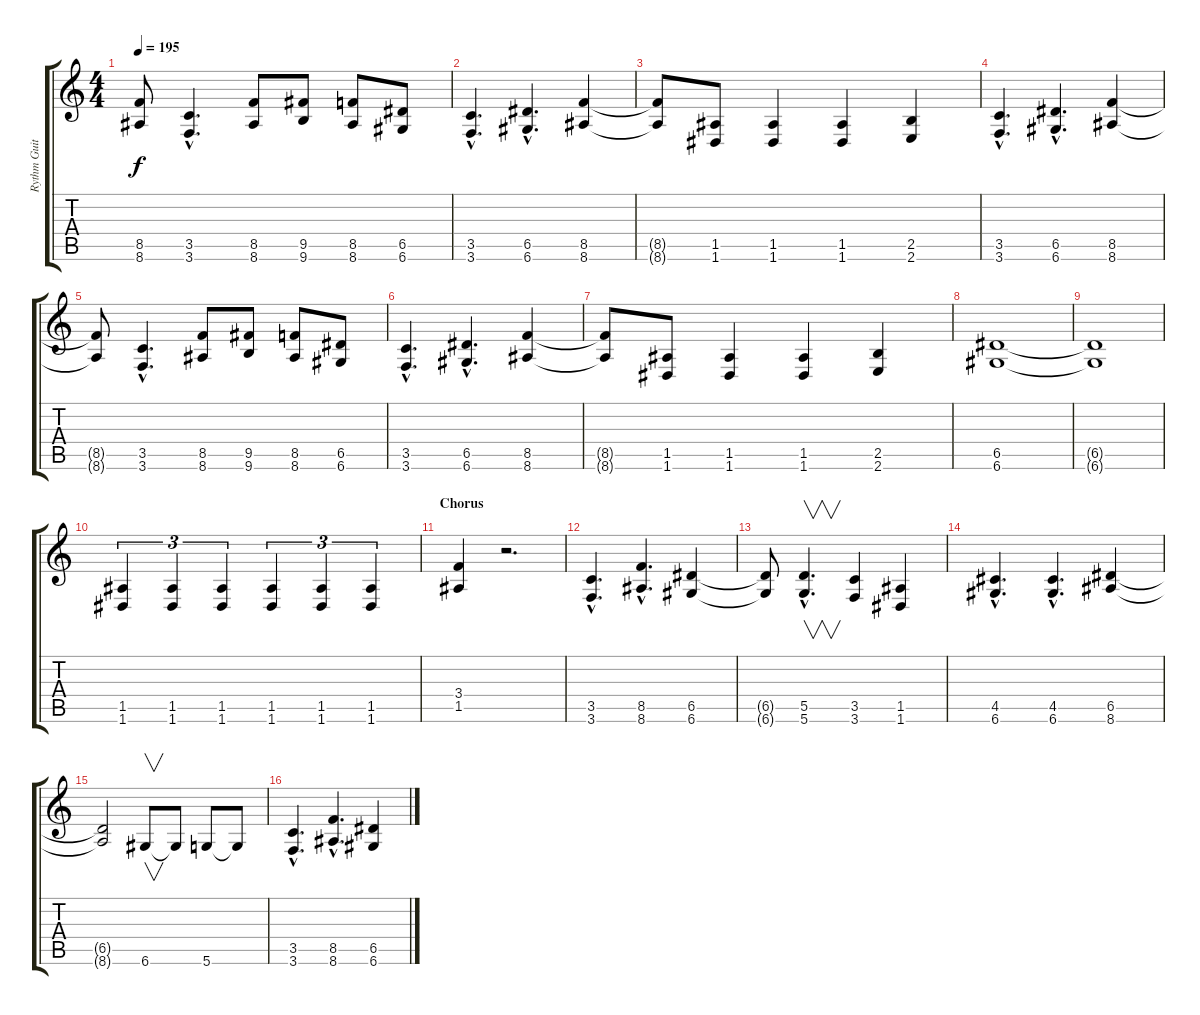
\track ("Rythm Guitar" "Rythm Guit") {instrument distortionguitar}
\staff {score tabs}
\tuning (E4 B3 G3 D3 A2 D2) {hide}
\ts (4 4)
\tempo 195
\clef g2
\ks c
(8.5{t} 8.6{t}).8{dy f} (3.5{hac} 3.6{hac}).4{d} (8.5 8.6).8 (9.5 9.6).8 (8.5 8.6).8 (6.5 6.6).8 |
(3.5{hac} 3.6{hac}).4{d} (6.5{hac} 6.6{hac}).4{d} (8.5 8.6).4 |
(8.5{t} 8.6{t}).8 (1.5 1.6).8 (1.5 1.6).4 (1.5 1.6).4 (2.5 2.6).4 |
(3.5{hac} 3.6{hac}).4{d} (6.5{hac} 6.6{hac}).4{d} (8.5 8.6).4 |
(8.5{t} 8.6{t}).8 (3.5{hac} 3.6{hac}).4{d} (8.5 8.6).8 (9.5 9.6).8 (8.5 8.6).8 (6.5 6.6).8 |
(3.5{hac} 3.6{hac}).4{d} (6.5{hac} 6.6{hac}).4{d} (8.5 8.6).4 |
(8.5{t} 8.6{t}).8 (1.5 1.6).8 (1.5 1.6).4 (1.5 1.6).4 (2.5 2.6).4 |
(6.5 6.6).1 |
(6.5{t} 6.6{t}).1 |
(1.5 1.6).4{tu (3 2)} (1.5 1.6).4{tu (3 2)} (1.5 1.6).4{tu (3 2)} (1.5 1.6).4{tu (3 2)} (1.5 1.6).4{tu (3 2)} (1.5 1.6).4{tu (3 2)} |
\section ("" "Chorus")
(3.4 1.5).4 r.2{d} |
(3.5{hac} 3.6{hac}).4{d} (8.5{hac} 8.6{hac}).4{d} (6.5 6.6).4 |
(6.5{t} 6.6{t}).8 (5.5{hac} 5.6{hac}).4{v d} (3.5 3.6).4 (1.5 1.6).4 |
(4.5{hac} 6.6{hac}).4{d} (4.5{hac} 6.6{hac}).4{d} (6.5 8.6).4 |
(6.5{t} 8.6{t}).2 6.6.8{v} 6.6{t}.8 5.6.8 5.6{t}.8 |
(3.5{hac} 3.6{hac}).4{d} (8.5{hac} 8.6{hac}).4{d} (6.5 6.6).4
